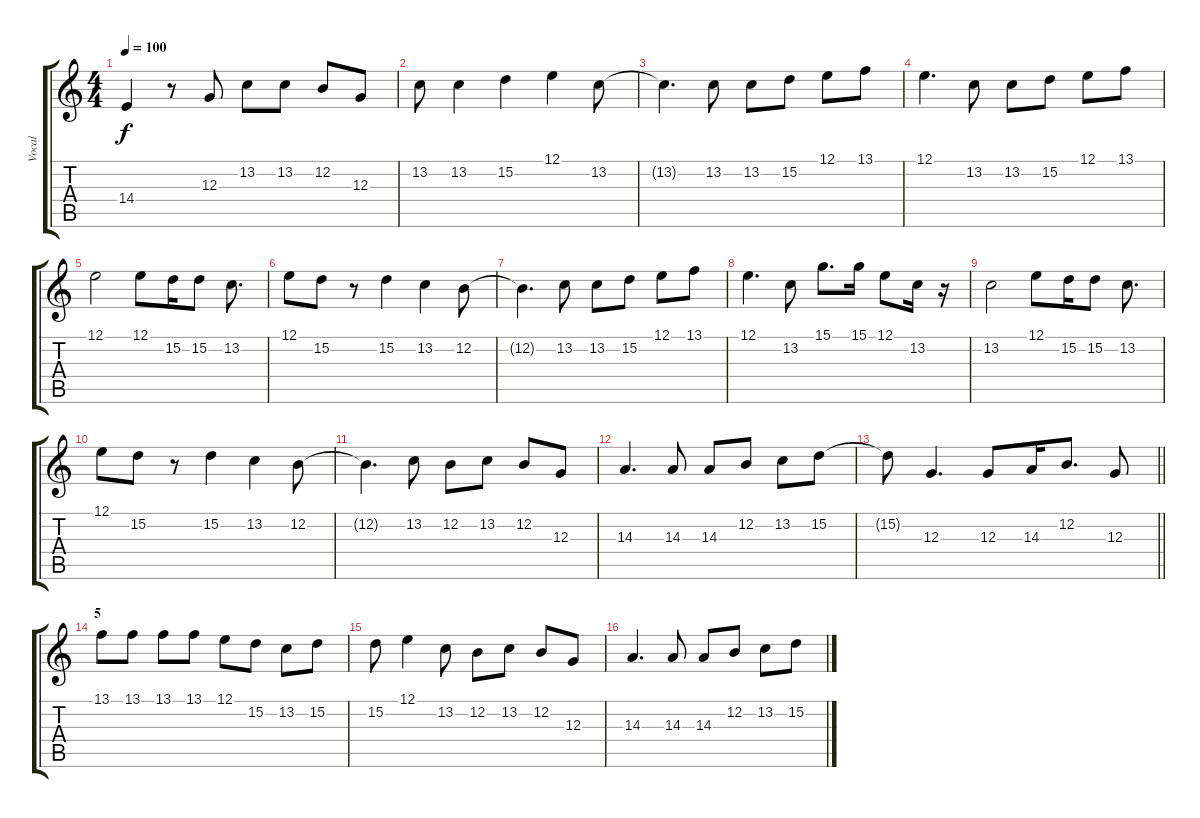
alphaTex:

\track ("Vocal" "Vocal") {instrument violin}
\staff {score tabs}
\tuning (E4 B3 G3 D3 A2 E2) {hide}
\ts (4 4)
\tempo 100
\clef g2
\ks c
14.4{t}.4{dy f} r.8 12.3.8 13.2.8 13.2.8 12.2.8 12.3.8 |
13.2.8 13.2.4 15.2.4 12.1.4 13.2.8 |
13.2{t}.4{d} 13.2.8 13.2.8 15.2.8 12.1.8 13.1.8 |
12.1.4{d} 13.2.8 13.2.8 15.2.8 12.1.8 13.1.8 |
12.1.2 12.1.8 15.2.16 15.2.8 13.2.8{d} |
12.1.8 15.2.8 r.8 15.2.4 13.2.4 12.2.8 |
12.2{t}.4{d} 13.2.8 13.2.8 15.2.8 12.1.8 13.1.8 |
12.1.4{d} 13.2.8 15.1.8{d} 15.1.16 12.1.8 13.2.16 r.16 |
13.2.2 12.1.8 15.2.16 15.2.8 13.2.8{d} |
12.1.8 15.2.8 r.8 15.2.4 13.2.4 12.2.8 |
12.2{t}.4{d} 13.2.8 12.2.8 13.2.8 12.2.8 12.3.8 |
14.3.4{d} 14.3.8 14.3.8 12.2.8 13.2.8 15.2.8 |
\barLineRight lightlight
15.2{t}.8 12.3.4{d} 12.3.8 14.3.16 12.2.8{d} 12.3.8 |
\section ("" "5")
13.1.8 13.1.8 13.1.8 13.1.8 12.1.8 15.2.8 13.2.8 15.2.8 |
15.2.8 12.1.4 13.2.8 12.2.8 13.2.8 12.2.8 12.3.8 |
14.3.4{d} 14.3.8 14.3.8 12.2.8 13.2.8 15.2.8
